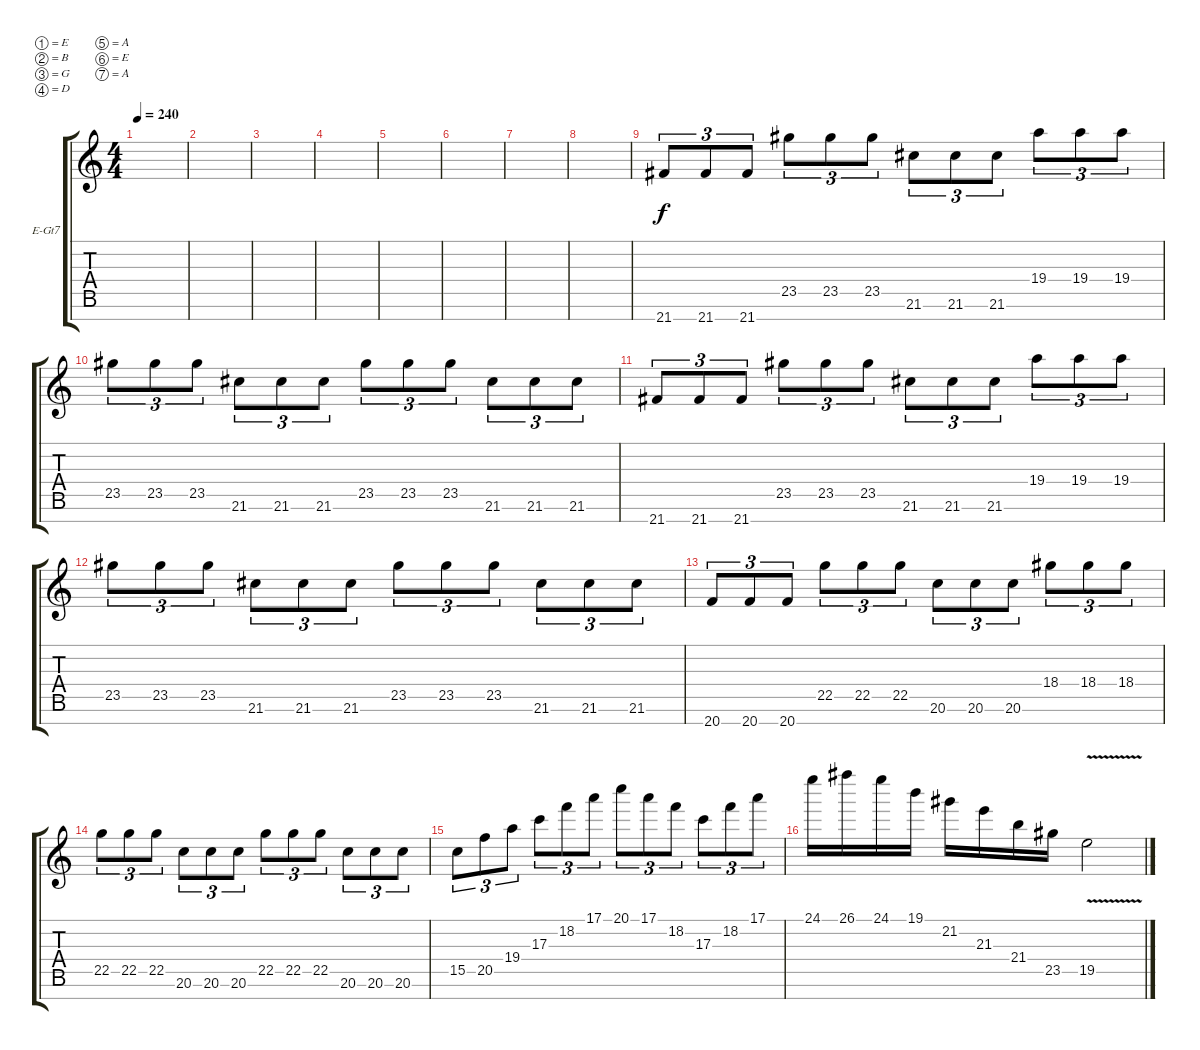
\defaultSystemsLayout 4
\bracketExtendMode groupsimilarinstruments
\firstSystemTrackNameOrientation horizontal
\otherSystemsTrackNameOrientation horizontal
\track ("Electric Guitar" "E-Gt7") {instrument distortionguitar}
\staff {score tabs}
\tuning (E4 B3 G3 D3 A2 E2 A1)
\ts (4 4)
\tempo 240
\clef g2
\ks c
|
|
|
|
|
|
|
|
21.7.8{tu (3 2)} 21.7.8{tu (3 2)} 21.7.8{tu (3 2)} 23.5.8{tu (3 2)} 23.5.8{tu (3 2)} 23.5.8{tu (3 2)} 21.6.8{tu (3 2)} 21.6.8{tu (3 2)} 21.6.8{tu (3 2)} 19.4.8{tu (3 2)} 19.4.8{tu (3 2)} 19.4.8{tu (3 2)} |
23.5.8{tu (3 2)} 23.5.8{tu (3 2)} 23.5.8{tu (3 2)} 21.6.8{tu (3 2)} 21.6.8{tu (3 2)} 21.6.8{tu (3 2)} 23.5.8{tu (3 2)} 23.5.8{tu (3 2)} 23.5.8{tu (3 2)} 21.6.8{tu (3 2)} 21.6.8{tu (3 2)} 21.6.8{tu (3 2)} |
21.7.8{tu (3 2)} 21.7.8{tu (3 2)} 21.7.8{tu (3 2)} 23.5.8{tu (3 2)} 23.5.8{tu (3 2)} 23.5.8{tu (3 2)} 21.6.8{tu (3 2)} 21.6.8{tu (3 2)} 21.6.8{tu (3 2)} 19.4.8{tu (3 2)} 19.4.8{tu (3 2)} 19.4.8{tu (3 2)} |
23.5.8{tu (3 2)} 23.5.8{tu (3 2)} 23.5.8{tu (3 2)} 21.6.8{tu (3 2)} 21.6.8{tu (3 2)} 21.6.8{tu (3 2)} 23.5.8{tu (3 2)} 23.5.8{tu (3 2)} 23.5.8{tu (3 2)} 21.6.8{tu (3 2)} 21.6.8{tu (3 2)} 21.6.8{tu (3 2)} |
20.7.8{tu (3 2)} 20.7.8{tu (3 2)} 20.7.8{tu (3 2)} 22.5.8{tu (3 2)} 22.5.8{tu (3 2)} 22.5.8{tu (3 2)} 20.6.8{tu (3 2)} 20.6.8{tu (3 2)} 20.6.8{tu (3 2)} 18.4.8{tu (3 2)} 18.4.8{tu (3 2)} 18.4.8{tu (3 2)} |
22.5.8{tu (3 2)} 22.5.8{tu (3 2)} 22.5.8{tu (3 2)} 20.6.8{tu (3 2)} 20.6.8{tu (3 2)} 20.6.8{tu (3 2)} 22.5.8{tu (3 2)} 22.5.8{tu (3 2)} 22.5.8{tu (3 2)} 20.6.8{tu (3 2)} 20.6.8{tu (3 2)} 20.6.8{tu (3 2)} |
15.5.8{tu (3 2)} 20.5.8{tu (3 2)} 19.4.8{tu (3 2)} 17.3.8{tu (3 2)} 18.2.8{tu (3 2)} 17.1.8{tu (3 2)} 20.1.8{tu (3 2)} 17.1.8{tu (3 2)} 18.2.8{tu (3 2)} 17.3.8{tu (3 2)} 18.2.8{tu (3 2)} 17.1.8{tu (3 2)} |
24.1.16 26.1.16 24.1.16 19.1.16 21.2.16 21.3.16 21.4.16 23.5.16 19.5{v}.2
